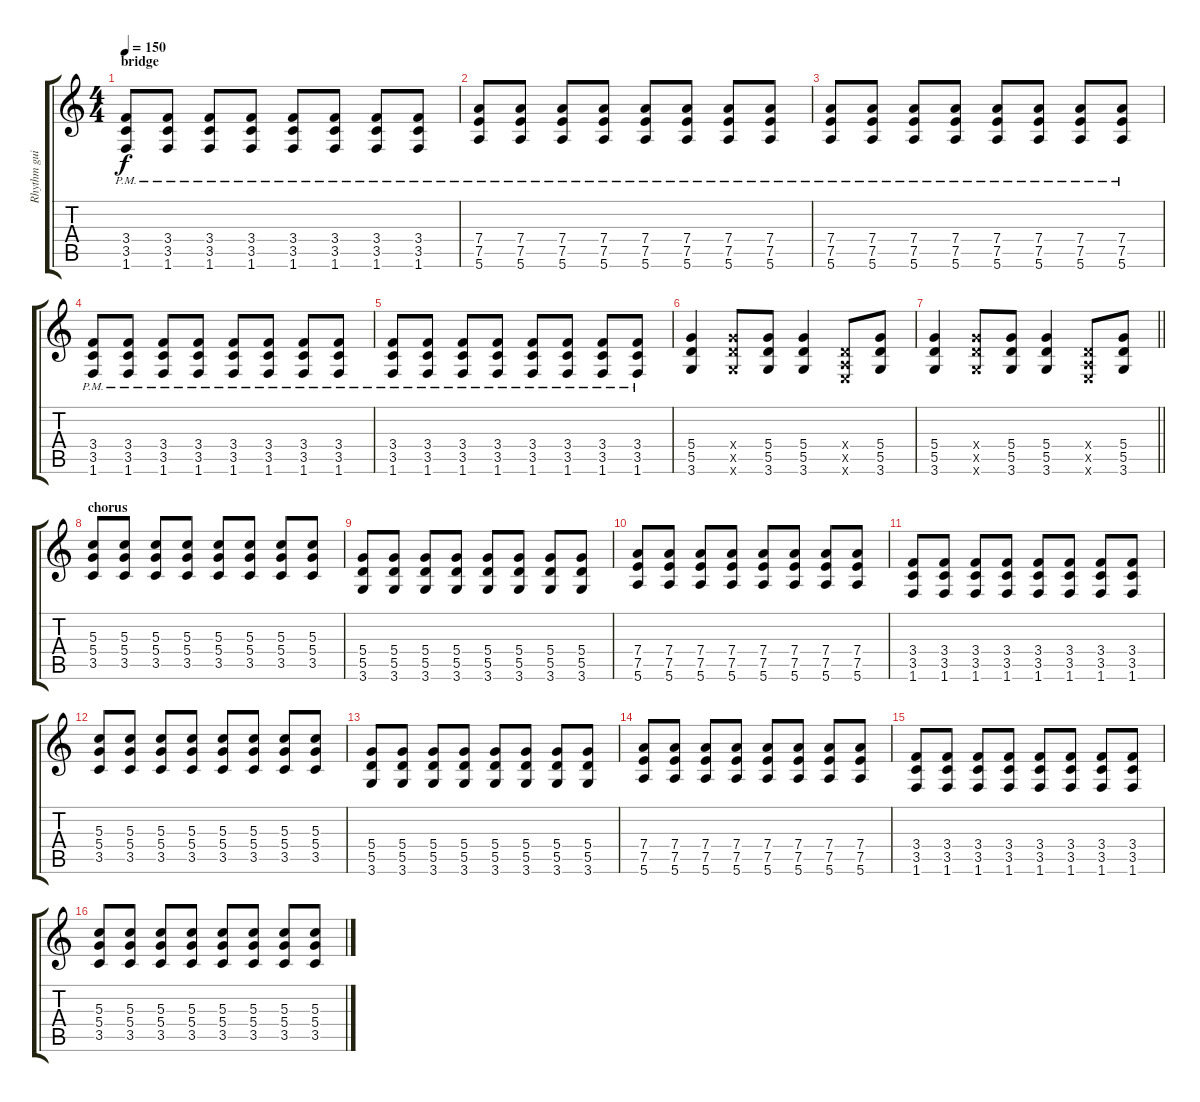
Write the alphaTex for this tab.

\track ("Rhythm guitar" "Rhythm gui") {instrument electricguitarclean}
\staff {score tabs}
\tuning (E4 B3 G3 D3 A2 E2) {hide}
\ts (4 4)
\section ("" "bridge")
\tempo 150
\clef g2
\ks c
(3.4{pm} 3.5{pm} 1.6{pm}).8{dy f} (3.4{pm} 3.5{pm} 1.6{pm}).8 (3.4{pm} 3.5{pm} 1.6{pm}).8 (3.4{pm} 3.5{pm} 1.6{pm}).8 (3.4{pm} 3.5{pm} 1.6{pm}).8 (3.4{pm} 3.5{pm} 1.6{pm}).8 (3.4{pm} 3.5{pm} 1.6{pm}).8 (3.4{pm} 3.5{pm} 1.6{pm}).8 |
(7.4{pm} 7.5{pm} 5.6{pm}).8 (7.4{pm} 7.5{pm} 5.6{pm}).8 (7.4{pm} 7.5{pm} 5.6{pm}).8 (7.4{pm} 7.5{pm} 5.6{pm}).8 (7.4{pm} 7.5{pm} 5.6{pm}).8 (7.4{pm} 7.5{pm} 5.6{pm}).8 (7.4{pm} 7.5{pm} 5.6{pm}).8 (7.4{pm} 7.5{pm} 5.6{pm}).8 |
(7.4{pm} 7.5{pm} 5.6{pm}).8 (7.4{pm} 7.5{pm} 5.6{pm}).8 (7.4{pm} 7.5{pm} 5.6{pm}).8 (7.4{pm} 7.5{pm} 5.6{pm}).8 (7.4{pm} 7.5{pm} 5.6{pm}).8 (7.4{pm} 7.5{pm} 5.6{pm}).8 (7.4{pm} 7.5{pm} 5.6{pm}).8 (7.4{pm} 7.5{pm} 5.6{pm}).8 |
(3.4{pm} 3.5{pm} 1.6{pm}).8{instrument distortionguitar} (3.4{pm} 3.5{pm} 1.6{pm}).8 (3.4{pm} 3.5{pm} 1.6{pm}).8 (3.4{pm} 3.5{pm} 1.6{pm}).8 (3.4{pm} 3.5{pm} 1.6{pm}).8 (3.4{pm} 3.5{pm} 1.6{pm}).8 (3.4{pm} 3.5{pm} 1.6{pm}).8 (3.4{pm} 3.5{pm} 1.6{pm}).8 |
(3.4{pm} 3.5{pm} 1.6{pm}).8 (3.4{pm} 3.5{pm} 1.6{pm}).8 (3.4{pm} 3.5{pm} 1.6{pm}).8 (3.4{pm} 3.5{pm} 1.6{pm}).8 (3.4{pm} 3.5{pm} 1.6{pm}).8 (3.4{pm} 3.5{pm} 1.6{pm}).8 (3.4{pm} 3.5{pm} 1.6{pm}).8 (3.4{pm} 3.5{pm} 1.6{pm}).8 |
(5.4 5.5 3.6).4 (5.4{x} 5.5{x} 3.6{x}).8 (5.4 5.5 3.6).8 (5.4 5.5 3.6).4 (0.4{x} 0.5{x} 0.6{x}).8 (5.4 5.5 3.6).8 |
\barLineRight lightlight
(5.4 5.5 3.6).4 (5.4{x} 5.5{x} 3.6{x}).8 (5.4 5.5 3.6).8 (5.4 5.5 3.6).4 (0.4{x} 0.5{x} 0.6{x}).8 (5.4 5.5 3.6).8 |
\section ("" "chorus")
(5.3 5.4 3.5).8 (5.3 5.4 3.5).8 (5.3 5.4 3.5).8 (5.3 5.4 3.5).8 (5.3 5.4 3.5).8 (5.3 5.4 3.5).8 (5.3 5.4 3.5).8 (5.3 5.4 3.5).8 |
(5.4 5.5 3.6).8 (5.4 5.5 3.6).8 (5.4 5.5 3.6).8 (5.4 5.5 3.6).8 (5.4 5.5 3.6).8 (5.4 5.5 3.6).8 (5.4 5.5 3.6).8 (5.4 5.5 3.6).8 |
(7.4 7.5 5.6).8 (7.4 7.5 5.6).8 (7.4 7.5 5.6).8 (7.4 7.5 5.6).8 (7.4 7.5 5.6).8 (7.4 7.5 5.6).8 (7.4 7.5 5.6).8 (7.4 7.5 5.6).8 |
(3.4 3.5 1.6).8 (3.4 3.5 1.6).8 (3.4 3.5 1.6).8 (3.4 3.5 1.6).8 (3.4 3.5 1.6).8 (3.4 3.5 1.6).8 (3.4 3.5 1.6).8 (3.4 3.5 1.6).8 |
(5.3 5.4 3.5).8 (5.3 5.4 3.5).8 (5.3 5.4 3.5).8 (5.3 5.4 3.5).8 (5.3 5.4 3.5).8 (5.3 5.4 3.5).8 (5.3 5.4 3.5).8 (5.3 5.4 3.5).8 |
(5.4 5.5 3.6).8 (5.4 5.5 3.6).8 (5.4 5.5 3.6).8 (5.4 5.5 3.6).8 (5.4 5.5 3.6).8 (5.4 5.5 3.6).8 (5.4 5.5 3.6).8 (5.4 5.5 3.6).8 |
(7.4 7.5 5.6).8 (7.4 7.5 5.6).8 (7.4 7.5 5.6).8 (7.4 7.5 5.6).8 (7.4 7.5 5.6).8 (7.4 7.5 5.6).8 (7.4 7.5 5.6).8 (7.4 7.5 5.6).8 |
(3.4 3.5 1.6).8 (3.4 3.5 1.6).8 (3.4 3.5 1.6).8 (3.4 3.5 1.6).8 (3.4 3.5 1.6).8 (3.4 3.5 1.6).8 (3.4 3.5 1.6).8 (3.4 3.5 1.6).8 |
(5.3 5.4 3.5).8 (5.3 5.4 3.5).8 (5.3 5.4 3.5).8 (5.3 5.4 3.5).8 (5.3 5.4 3.5).8 (5.3 5.4 3.5).8 (5.3 5.4 3.5).8 (5.3 5.4 3.5).8
